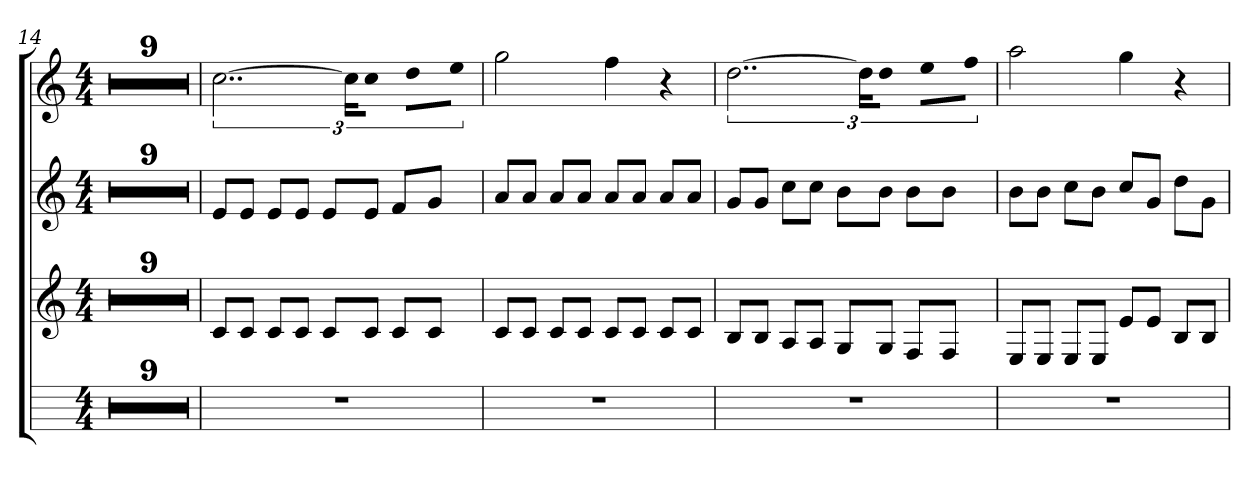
**kern	**kern	**kern	**kern
*part4	*part3	*part2	*part1
*staff4	*staff3	*staff2	*staff1
*k[]	*k[]	*k[]	*k[]
*C:	*C:	*C:	*C:
*M4/4	*M4/4	*M4/4	*M4/4
=14	=14	=14	=14
1r	1r	1r	1r
=15	=15	=15	=15
1r	1r	1r	1r
=16	=16	=16	=16
1r	1r	1r	1r
=17	=17	=17	=17
1r	1r	1r	1r
=18	=18	=18	=18
1r	1r	1r	1r
=19	=19	=19	=19
1r	1r	1r	1r
=20	=20	=20	=20
1r	1r	1r	1r
=21	=21	=21	=21
1r	1r	1r	1r
=22	=22	=22	=22
1r	1r	1r	1r
=23	=23	=23	=23
1r	8cL	8eL	[3..cc
.	8cJ	8eJ	.
.	8cL	8eL	.
.	8cJ	8eJ	.
.	8cL	8eL	.
.	.	.	24ccKL]
.	8cJ	8eJ	8ccJ
.	8cL	8fL	8ddL
.	8cJ	8gJ	8eeJ
=24	=24	=24	=24
1r	8cL	8aL	2gg
.	8cJ	8aJ	.
.	8cL	8aL	.
.	8cJ	8aJ	.
.	8cL	8aL	4ff
.	8cJ	8aJ	.
.	8cL	8aL	4r
.	8cJ	8aJ	.
=25	=25	=25	=25
1r	8BL	8gL	[3..dd
.	8BJ	8gJ	.
.	8AL	8ccL	.
.	8AJ	8ccJ	.
.	8GL	8bL	.
.	.	.	24ddKL]
.	8GJ	8bJ	8ddJ
.	8FL	8bL	8eeL
.	8FJ	8bJ	8ffJ
=26	=26	=26	=26
1r	8EL	8bL	2aa
.	8EJ	8bJ	.
.	8EL	8ccL	.
.	8EJ	8bJ	.
.	8eL	8ccL	4gg
.	8eJ	8gJ	.
.	8BL	8ddL	4r
.	8BJ	8gJ	.
=	=	=	=
*-	*-	*-	*-
